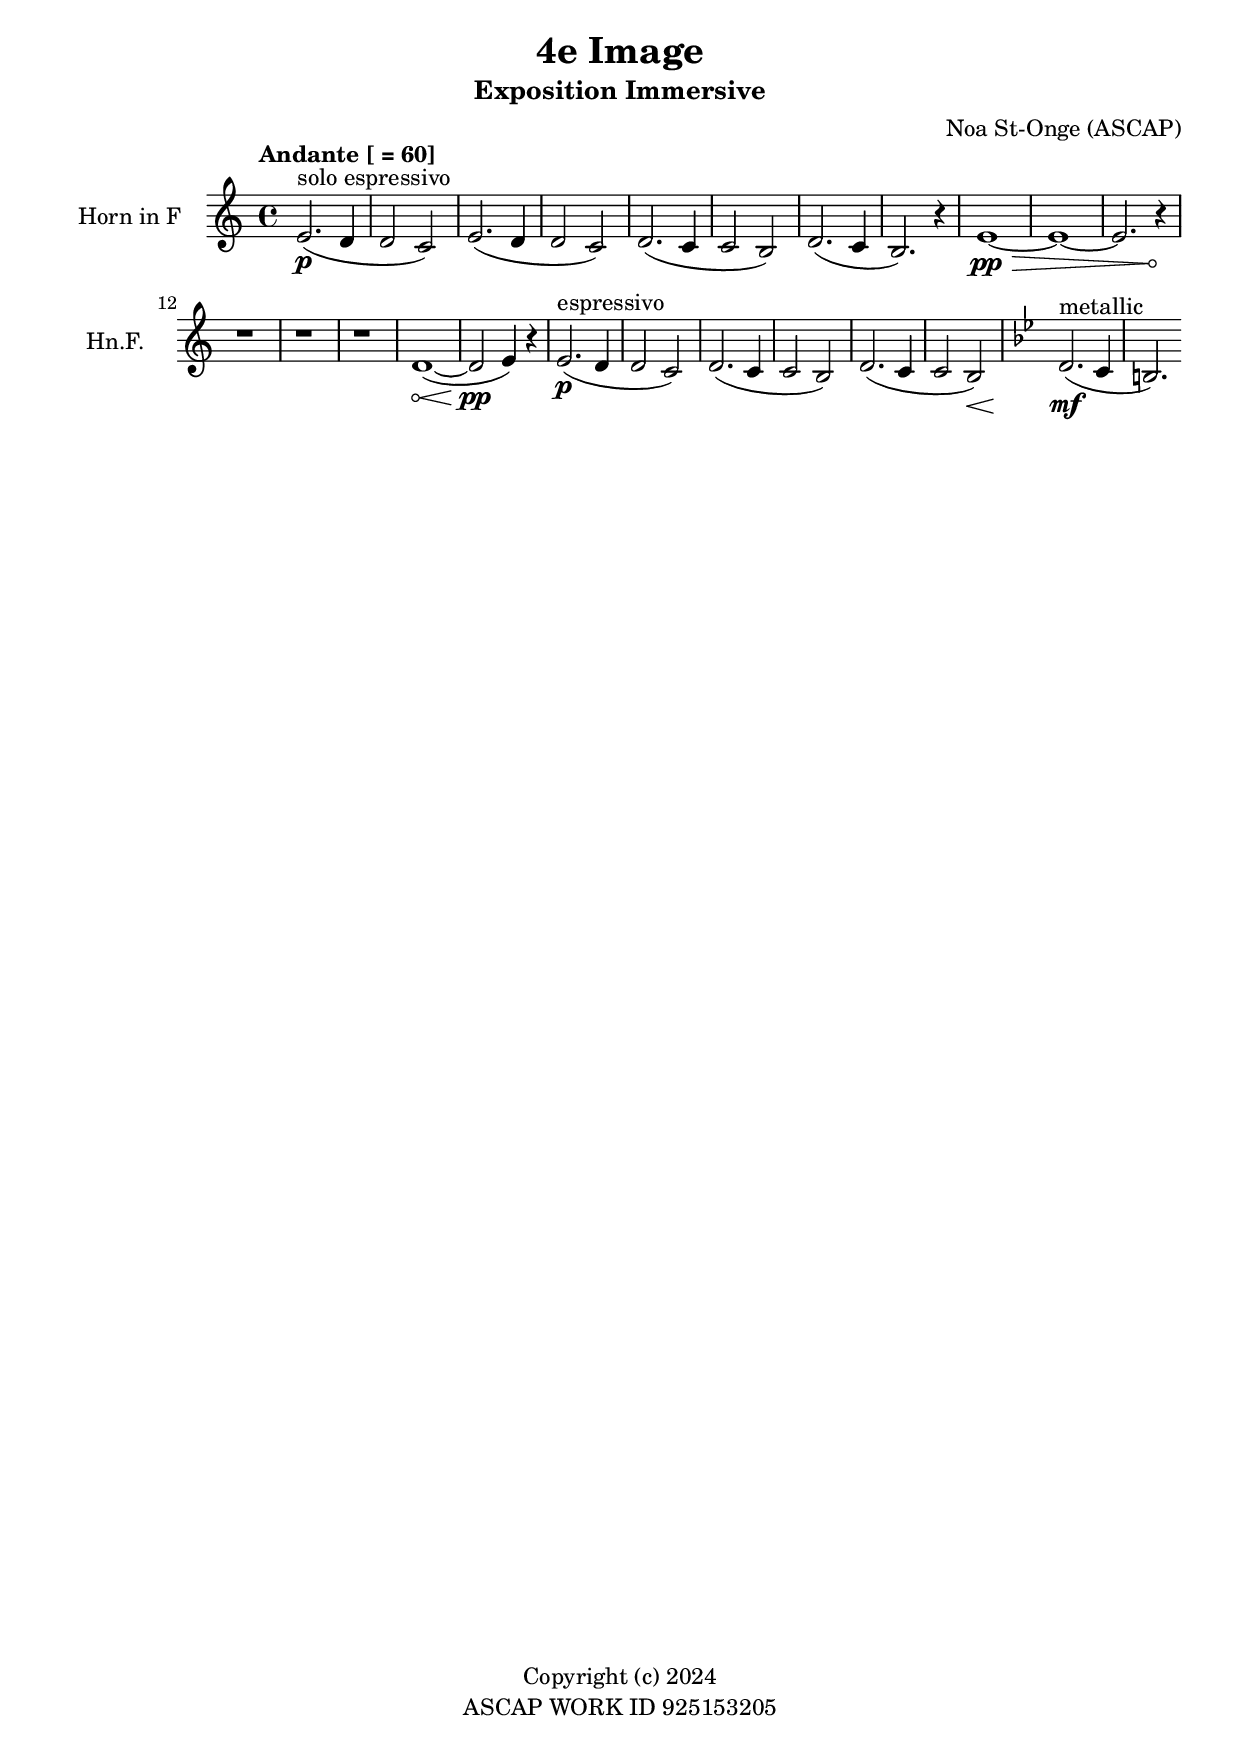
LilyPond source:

hornF = \relative c' {
  \time 4/4
  \tempo "Andante [ = 60]"
  \key f \major

  \set Score.rehearsalMarkFormatter = #format-mark-box-alphabet

  a2.\p^"solo espressivo"( g4 g2 f2)
  a2.( g4 g2 f2)
  g2.( f4 f2 e2)
  g2.( f4 e2.) r4


  \once \override Hairpin.circled-tip = ##t
  a1\>\pp ~ a1 ~ a2.

  r4\! \repeat unfold 3 {r1}

  \once \override Hairpin.circled-tip = ##t
  g1\<( ~ g2\!\pp a4) r4

  a2.\p^"espressivo"( g4 g2 f2)
  g2. (f4 f2 e2)
  g2. (f4 f2 e2\<)

  \key ees \major
  g2.\!\mf^"metallic"( f4 e2.)

}

hornFPart = \new Staff \with {
  instrumentName = "Horn in F"
  shortInstrumentName = "Hn.F."
  midiInstrument = "french horn"
} \hornF

\book {
  \bookOutputName "Horn"
  \header {
  title = "4e Image"
  subtitle = "Exposition Immersive"
  composer = "Noa St-Onge (ASCAP)"
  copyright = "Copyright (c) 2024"
  % Remove default LilyPond tagline
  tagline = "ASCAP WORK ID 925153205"
}
  \score {
    <<
      \transpose f, c \hornFPart
    >>
    \layout {
      indent = 25
      short-indent = 20
    }

    \midi {
      \tempo 4=60
    }
  }
}